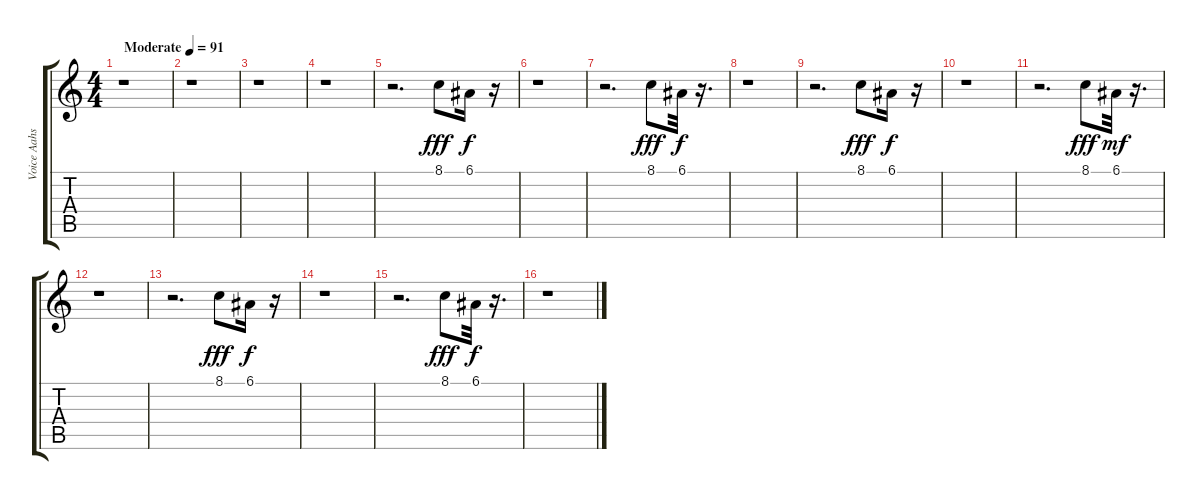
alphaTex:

\track ("Voice Aahs" "Voice Aahs") {instrument choiraahs}
\staff {score tabs}
\tuning (E4 B3 G3 D3 A2 E2) {hide}
\ts (4 4)
\tempo (91 "Moderate")
\clef g2
\ks c
r.1{dy fff instrument choiraahs} |
r.1 |
r.1 |
r.1 |
r.2{d} 8.1.8 6.1.16{dy f} r.16 |
r.1 |
r.2{d} 8.1.8{dy fff} 6.1.32{dy f} r.16{d} |
r.1 |
r.2{d} 8.1.8{dy fff} 6.1.16{dy f} r.16 |
r.1 |
r.2{d} 8.1.8{dy fff} 6.1.32{dy mf} r.16{d} |
r.1 |
r.2{d} 8.1.8{dy fff} 6.1.16{dy f} r.16 |
r.1 |
r.2{d} 8.1.8{dy fff} 6.1.32{dy f} r.16{d} |
r.1
